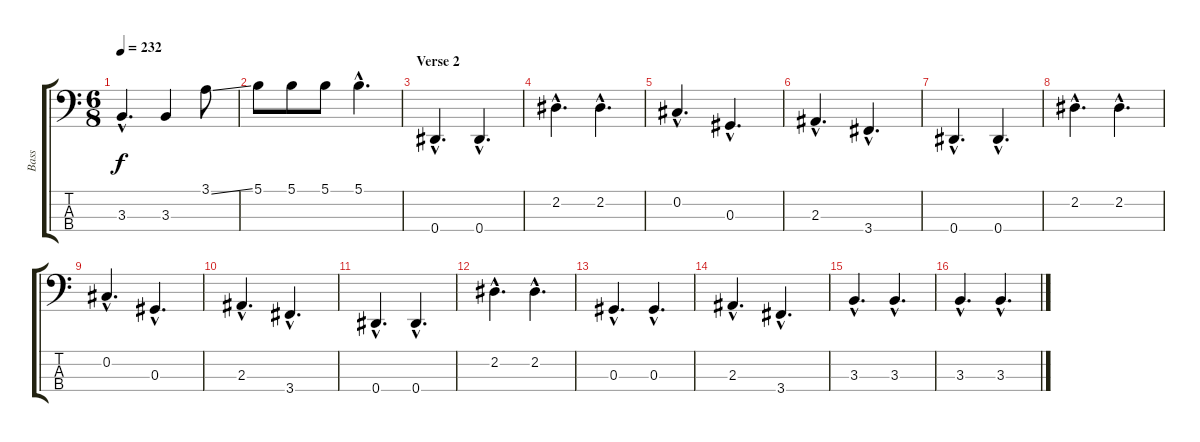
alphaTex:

\track ("Bass" "Bass") {instrument electricbasspick}
\staff {score tabs}
\tuning (Gb2 Db2 Ab1 Eb1) {hide}
\ts (6 8)
\tempo 232
\clef f4
\ks c
3.3{hac}.4{d dy f} 3.3.4 3.1{ss}.8 |
5.1.8 5.1.8 5.1.8 5.1{hac}.4{d} |
\section ("" "Verse 2")
0.4{hac}.4{d} 0.4{hac}.4{d} |
2.2{hac}.4{d} 2.2{hac}.4{d} |
0.2{hac}.4{d} 0.3{hac}.4{d} |
2.3{hac}.4{d} 3.4{hac}.4{d} |
0.4{hac}.4{d} 0.4{hac}.4{d} |
2.2{hac}.4{d} 2.2{hac}.4{d} |
0.2{hac}.4{d} 0.3{hac}.4{d} |
2.3{hac}.4{d} 3.4{hac}.4{d} |
0.4{hac}.4{d} 0.4{hac}.4{d} |
2.2{hac}.4{d} 2.2{hac}.4{d} |
0.3{hac}.4{d} 0.3{hac}.4{d} |
2.3{hac}.4{d} 3.4{hac}.4{d} |
3.3{hac}.4{d} 3.3{hac}.4{d} |
3.3{hac}.4{d} 3.3{hac}.4{d}
